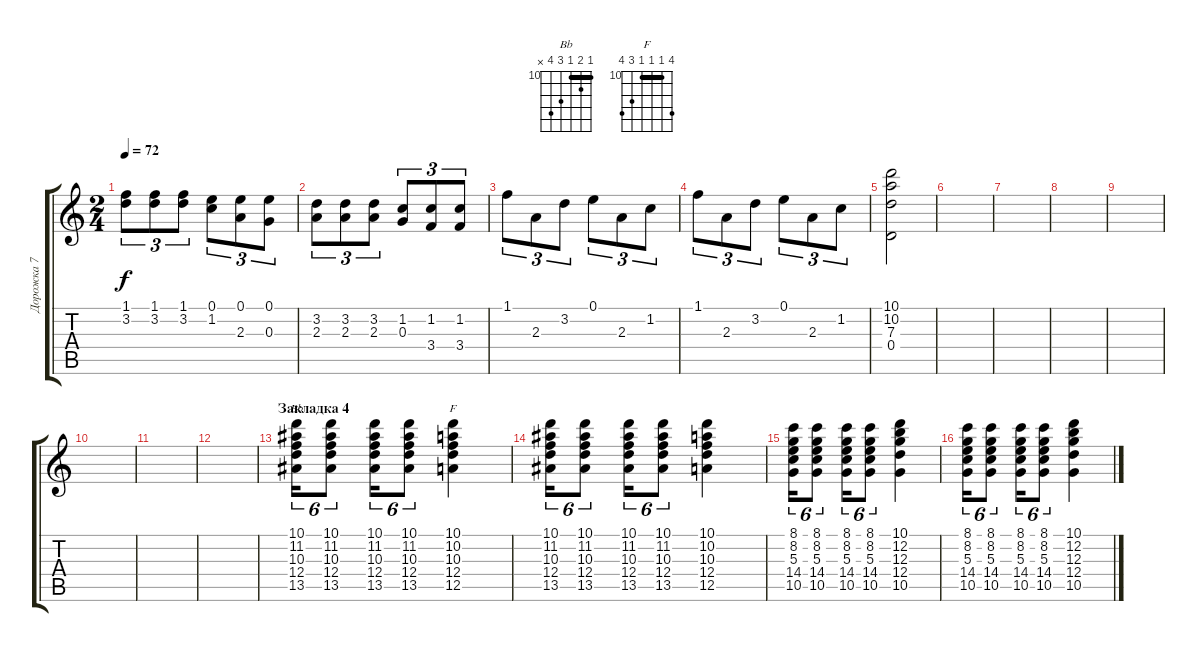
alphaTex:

\track ("Дорожка 7" "Дорожка 7") {instrument acousticguitarnylon}
\staff {score tabs}
\tuning (E4 B3 G3 D3 A2 E2) {hide}
\chord ("Bb" 10 11 10 12 13 x) {firstfret 10 barre 10}
\chord ("F" 13 10 10 10 12 13) {firstfret 10 barre 10}
\ts (2 4)
\tempo 72
\clef g2
\ks c
(1.1 3.2).8{tu (3 2) dy f} (1.1 3.2).8{tu (3 2)} (1.1 3.2).8{tu (3 2)} (0.1 1.2).8{tu (3 2)} (0.1 2.3).8{tu (3 2)} (0.1 0.3).8{tu (3 2)} |
(3.2 2.3).8{tu (3 2)} (3.2 2.3).8{tu (3 2)} (3.2 2.3).8{tu (3 2)} (1.2 0.3).8{tu (3 2)} (1.2 3.4).8{tu (3 2)} (1.2 3.4).8{tu (3 2)} |
1.1.8{tu (3 2) volume 11 instrument acousticguitarnylon} 2.3.8{tu (3 2)} 3.2.8{tu (3 2)} 0.1.8{tu (3 2)} 2.3.8{tu (3 2)} 1.2.8{tu (3 2)} |
1.1.8{tu (3 2) volume 11 instrument acousticguitarnylon} 2.3.8{tu (3 2)} 3.2.8{tu (3 2)} 0.1.8{tu (3 2)} 2.3.8{tu (3 2)} 1.2.8{tu (3 2)} |
(10.1 10.2 7.3 0.4).2 |
|
|
|
|
|
|
|
\section ("" "Закладка 4")
(10.1 11.2 10.3 12.4 13.5).16{tu (6 4) ch "Bb" volume 11 instrument acousticguitarnylon} (10.1 11.2 10.3 12.4 13.5).8{tu (6 4)} (10.1 11.2 10.3 12.4 13.5).16{tu (6 4)} (10.1 11.2 10.3 12.4 13.5).8{tu (6 4)} (10.1 10.2 10.3 12.4 12.5).4{ch "F" volume 16 instrument acousticguitarnylon} |
(10.1 11.2 10.3 12.4 13.5).16{tu (6 4) volume 11 instrument acousticguitarnylon} (10.1 11.2 10.3 12.4 13.5).8{tu (6 4)} (10.1 11.2 10.3 12.4 13.5).16{tu (6 4)} (10.1 11.2 10.3 12.4 13.5).8{tu (6 4)} (10.1 10.2 10.3 12.4 12.5).4{volume 16 instrument acousticguitarnylon} |
(8.1 8.2 5.3 14.4 10.5).16{tu (6 4) volume 11 instrument acousticguitarnylon} (8.1 8.2 5.3 14.4 10.5).8{tu (6 4)} (8.1 8.2 5.3 14.4 10.5).16{tu (6 4)} (8.1 8.2 5.3 14.4 10.5).8{tu (6 4)} (10.1 12.2 12.3 12.4 10.5).4{volume 16 instrument acousticguitarnylon} |
(8.1 8.2 5.3 14.4 10.5).16{tu (6 4) volume 11} (8.1 8.2 5.3 14.4 10.5).8{tu (6 4)} (8.1 8.2 5.3 14.4 10.5).16{tu (6 4)} (8.1 8.2 5.3 14.4 10.5).8{tu (6 4)} (10.1 12.2 12.3 12.4 10.5).4{volume 16 instrument acousticguitarnylon}
